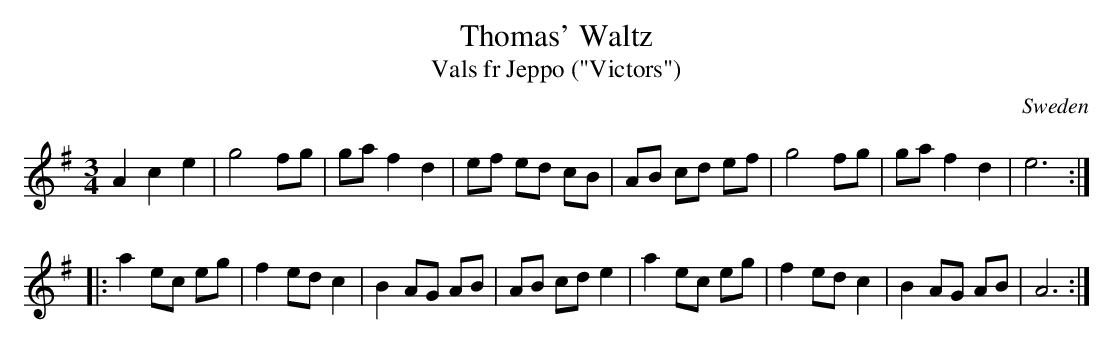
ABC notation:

X:1
T:Thomas' Waltz
T:Vals fr Jeppo ("Victors")
M:3/4
O:Sweden
K:A dorian
A2 c2 e2|g4 fg|ga f2 d2|ef ed cB|\
AB cd ef|g4 fg|ga f2 d2|e6::
a2ec eg|f2 ed c2|B2 AG AB|AB cd e2|\
a2ec eg|f2 ed c2|B2 AG AB|A6:|
